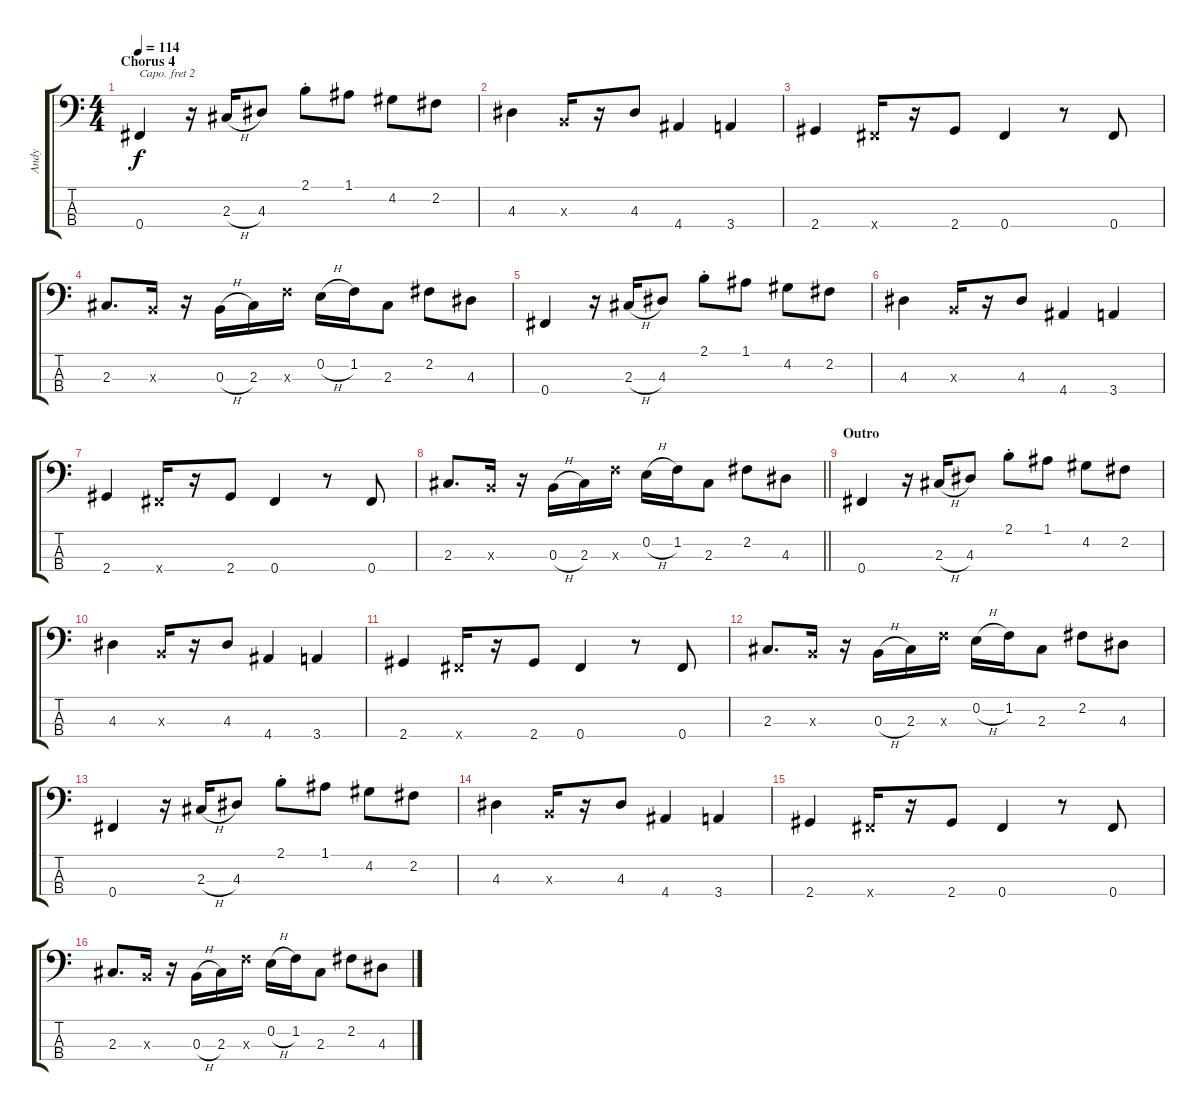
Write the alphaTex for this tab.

\track ("Andy" "Andy") {instrument electricbassfinger}
\staff {score tabs}
\capo 2
\tuning (G2 D2 A1 E1) {hide}
\ts (4 4)
\section ("" "Chorus 4")
\tempo 114
\clef f4
\ks c
0.4.4{dy f} r.16 2.3{h}.16 4.3.8 2.1{st}.8 1.1.8 4.2.8 2.2.8 |
4.3.4 0.3{x}.16 r.16 4.3.8 4.4.4 3.4.4 |
2.4.4 0.4{x}.16 r.16 2.4.8 0.4.4 r.8 0.4.8 |
2.3.8{d} 0.3{x}.16 r.16 0.3{h}.16 2.3.16 6.3{x}.16 0.2{h}.16 1.2.16 2.3.8 2.2.8 4.3.8 |
0.4.4 r.16 2.3{h}.16 4.3.8 2.1{st}.8 1.1.8 4.2.8 2.2.8 |
4.3.4 0.3{x}.16 r.16 4.3.8 4.4.4 3.4.4 |
2.4.4 0.4{x}.16 r.16 2.4.8 0.4.4 r.8 0.4.8 |
\barLineRight lightlight
2.3.8{d} 0.3{x}.16 r.16 0.3{h}.16 2.3.16 6.3{x}.16 0.2{h}.16 1.2.16 2.3.8 2.2.8 4.3.8 |
\section ("" "Outro")
0.4.4 r.16 2.3{h}.16 4.3.8 2.1{st}.8 1.1.8 4.2.8 2.2.8 |
4.3.4 0.3{x}.16 r.16 4.3.8 4.4.4 3.4.4 |
2.4.4 0.4{x}.16 r.16 2.4.8 0.4.4 r.8 0.4.8 |
2.3.8{d} 0.3{x}.16 r.16 0.3{h}.16 2.3.16 6.3{x}.16 0.2{h}.16 1.2.16 2.3.8 2.2.8 4.3.8 |
0.4.4 r.16 2.3{h}.16 4.3.8 2.1{st}.8 1.1.8 4.2.8 2.2.8 |
4.3.4 0.3{x}.16 r.16 4.3.8 4.4.4 3.4.4 |
2.4.4 0.4{x}.16 r.16 2.4.8 0.4.4 r.8 0.4.8 |
2.3.8{d} 0.3{x}.16 r.16 0.3{h}.16 2.3.16 6.3{x}.16 0.2{h}.16 1.2.16 2.3.8 2.2.8 4.3.8
